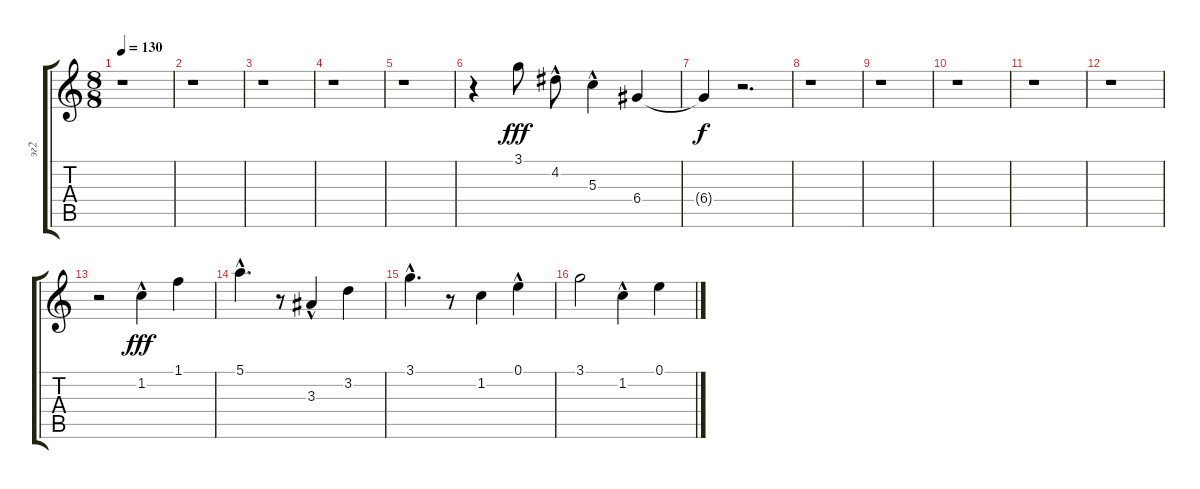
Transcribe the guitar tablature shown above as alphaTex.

\track ("эг2" "эг2") {instrument electricguitarclean}
\staff {score tabs}
\tuning (E4 B3 G3 D3 A2 E2) {hide}
\ts (8 8)
\tempo 130
\clef g2
\ks c
r.1{dy fff instrument electricguitarclean} |
r.1 |
r.1 |
r.1 |
r.1 |
r.4 3.1.8 4.2{hac}.8 5.3{hac}.4 6.4.4 |
6.4{t}.4{dy f} r.2{d} |
r.1 |
r.1 |
r.1 |
r.1 |
r.1 |
r.2 1.2{hac}.4{dy fff} 1.1.4 |
5.1{hac}.4{d} r.8 3.3{hac}.4 3.2.4 |
3.1{hac}.4{d} r.8 1.2.4 0.1{hac}.4 |
3.1.2 1.2{hac}.4 0.1.4
